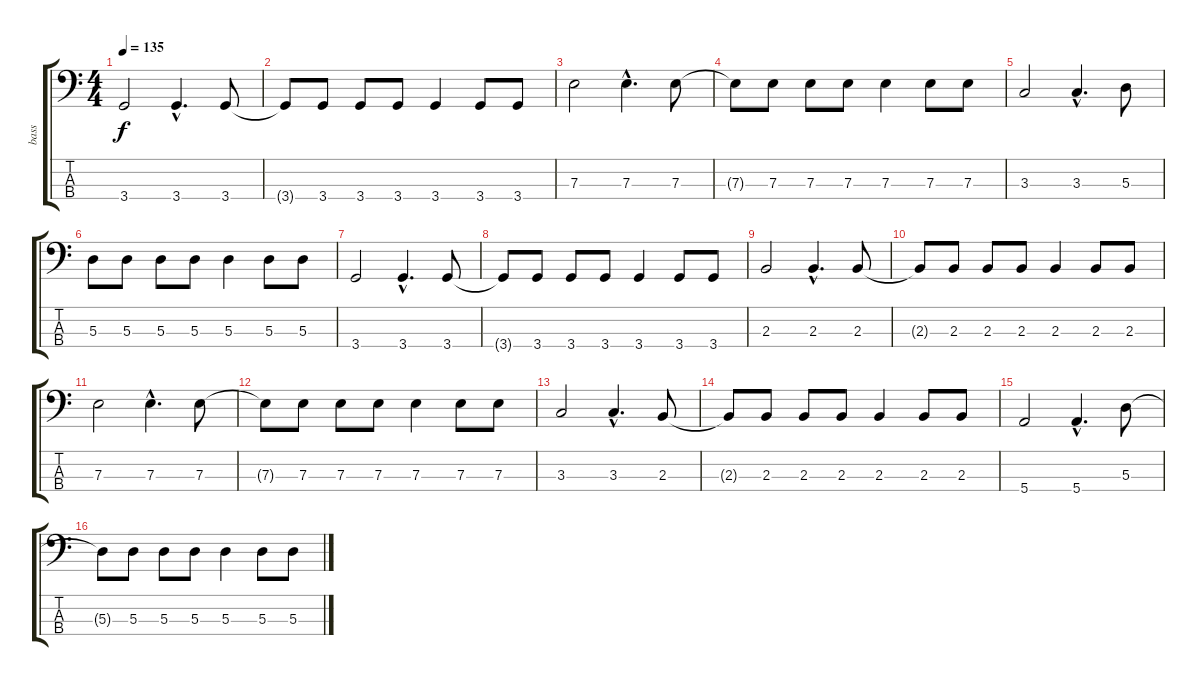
\track ("bass" "bass") {instrument electricbassfinger}
\staff {score tabs}
\tuning (G2 D2 A1 E1) {hide}
\ts (4 4)
\tempo 135
\clef f4
\ks c
3.4.2{dy f} 3.4{hac}.4{d} 3.4.8 |
3.4{t}.8 3.4.8 3.4.8 3.4.8 3.4.4 3.4.8 3.4.8 |
7.3.2 7.3{hac}.4{d} 7.3.8 |
7.3{t}.8 7.3.8 7.3.8 7.3.8 7.3.4 7.3.8 7.3.8 |
3.3.2 3.3{hac}.4{d} 5.3.8 |
5.3.8 5.3.8 5.3.8 5.3.8 5.3.4 5.3.8 5.3.8 |
3.4.2 3.4{hac}.4{d} 3.4.8 |
3.4{t}.8 3.4.8 3.4.8 3.4.8 3.4.4 3.4.8 3.4.8 |
2.3.2 2.3{hac}.4{d} 2.3.8 |
2.3{t}.8 2.3.8 2.3.8 2.3.8 2.3.4 2.3.8 2.3.8 |
7.3.2 7.3{hac}.4{d} 7.3.8 |
7.3{t}.8 7.3.8 7.3.8 7.3.8 7.3.4 7.3.8 7.3.8 |
3.3.2 3.3{hac}.4{d} 2.3.8 |
2.3{t}.8 2.3.8 2.3.8 2.3.8 2.3.4 2.3.8 2.3.8 |
5.4.2 5.4{hac}.4{d} 5.3.8 |
5.3{t}.8 5.3.8 5.3.8 5.3.8 5.3.4 5.3.8 5.3.8
